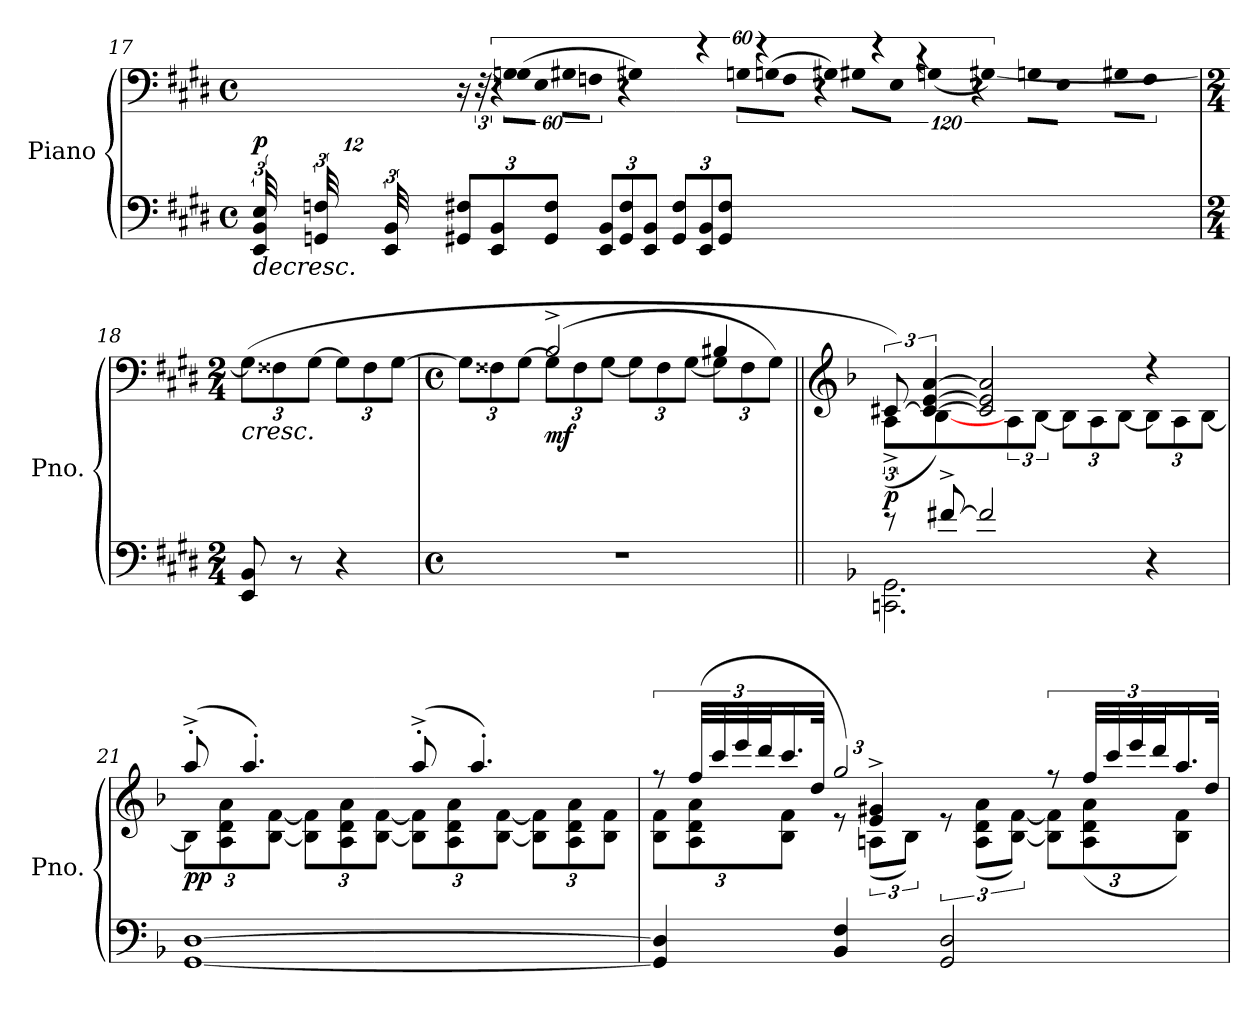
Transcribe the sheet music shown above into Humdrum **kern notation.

**kern	**kern	**dynam
*part1	*part1	*part1
*staff2	*staff1	*staff1/2
*I"Piano	*	*
*I'Pno.	*	*
!!LO:LB:g=z
*clefF4	*clefF4	*
*k[f#c#g#d#]	*k[f#c#g#d#]	*
*M4/4	*M4/4	*
*met(c)	*met(c)	*
=17	=17	=17
!	!	!LO:HP:b=2
*^	*^	*
!	!	!	!	!LO:DY:n=1:b
48EE/ 48BB/ 48E/LLL	4ryy	48ryy	4ryy	> p
16ryy	.	48E\	.	.
.	.	48G#X\	.	.
.	.	48E\JJJ	.	.
48GGn/ 48Fn/LLL	.	48ryy	.	.
16ryy	.	48Fn\	.	.
.	.	48Gn\	.	.
.	.	48F\JJJ	.	.
48EE/ 48BB/LLL	.	48ryy	.	.
2ryy	.	48E\	.	.
.	.	48G#X\	.	.
.	.	48E\JJJ	.	.
*	*Xbrackettup	*	*	*
.	12GG#/ 12F#/L	16r	12ryy	.
.	.	48r	.	.
!	!	!LO:N:vis=16	!LO:N:vis=16	!
.	12EE/ 12BB/	1920%53r	1920%53ryy	.
!	!	!LO:N:vis=8	!LO:N:vis=16	!
.	.	(>1920%107Gn/	1920%53G\LL	.
!	!	!	!LO:N:vis=16	!
.	.	.	1920%53E\JJ	.
!	!	!	!LO:N:vis=16	!
.	.	.	1920%53ryy	.
!	!	!LO:N:vis=16	!	!
.	12GG#/ 12F#/J	1920%53r	.	.
!	!	!	!LO:N:vis=16	!
.	.	.	1920%53G#\LL	.
!	!	!LO:N:vis=8	!	!
.	.	1920%107G#X/)	.	.
!	!	!	!LO:N:vis=16	!
.	.	.	1920%53Fn\JJ	.
.	.	.	960ryy	.
.	12EE/ 12BB/L	12r	960%79ryy	.
!	!	!	!LO:N:vis=16	!
.	.	.	1920%53ryy	.
!	!	!LO:N:vis=16	!	!
.	12GG#/ 12F#/	1920%53r	.	.
!	!	!	!LO:N:vis=16	!
.	.	.	1920%53G\LL	.
!	!	!LO:N:vis=8	!	!
.	.	(>1920%107Gn/	.	.
!	!	!	!LO:N:vis=16	!
.	.	.	1920%53F\JJ	.
!	!	!	!LO:N:vis=16	!
.	.	.	1920%53ryy	.
!	!	!LO:N:vis=16	!	!
.	12EE/ 12BB/J	1920%53r	.	.
4ryy	.	.	.	.
!	!	!	!LO:N:vis=16	!
.	.	.	1920%53G#\LL	.
!	!	!LO:N:vis=8	!	!
.	.	1920%107G#X/)	.	.
!	!	!	!LO:N:vis=16	!
.	.	.	1920%53E\JJ	.
.	.	.	12ryy	.
.	12GG#/ 12F#/L	12r	.	.
.	.	.	960ryy	.
.	.	.	640%17ryy	.
!	!	!LO:N:vis=16	!	!
.	12EE/ 12BB/	1920%53r	.	.
!	!	!	!LO:N:vis=16	!
.	.	.	1920%53G\LL	.
!	!	!LO:N:vis=8	!	!
.	.	(>1920%107Gn/	.	.
!	!	!	!LO:N:vis=16	!
.	.	.	1920%53E\JJ	.
!	!	!	!LO:N:vis=16	!
.	.	.	1920%53ryy	.
!	!	!LO:N:vis=16	!	!
.	12GG#/ 12F#/J	1920%53r	.	.
16ryy	.	.	.	.
!	!	!	!LO:N:vis=16	!
.	.	.	1920%53G#\LL	.
!	!	!LO:N:vis=8	!	!
.	.	[1920%107G#X/)	.	.
!	!	!	!LO:N:vis=16	!
.	.	.	1920%53F\JJ	.
.	.	.	320ryy	.
*v	*v	*	*	*
*	*v	*v	*
!!LO:LB:g=z
=18	=18	=18
*M2/4	*M2/4	*
*	*Xbrackettup	*
*	*^	*
!	!	!	!LO:HP:b
*	*v	*v	*
8EE/ 8BB/	(<12G#\L]	<
.	12F##X\	.
8r	.	.
.	[12G#\J	.
4r	12G#\L]	.
.	12F##\	.
.	[12G#\J	.
=19	=19	=19
*M4/4	*M4/4	*
*met(c)	*met(c)	*
*	*^	*
1r	12G#\L]	4ryy	.
.	12F##X\	.	.
.	[12G#\J	.	.
!	!	!	!LO:DY:n=1:b
.	(>2B^/	12G#\L]	] mf
.	.	12F##\	.
.	.	[12G#\J	.
.	.	12G#\L]	.
.	.	12F##\	.
.	.	[12G#\J	.
.	4B#X/	12G#\L]	.
.	.	12F##\	.
.	.	12G#\J)	.
*	*v	*v	*
.	.	[
!!LO:LB:g=z
=20||	=20||	=20||
*	*clefG2	*
*k[b-]	*k[b-]	*
*^	*	*
*	*	*brackettup	*
*	*	*^	*
!	!	!	!	!LO:DY:b
8r	2.CCn\ 2.GG\	[12c#X/)	(<12A^\	p
.	.	6c#/_ [6e/ [6a/	[4B-\)	.
[8f#X^/	.	.	.	.
2f#/]	.	2c#/] 2e/] 2a/]	.	.
.	.	.	12A\	.
.	.	.	[12B-\J	.
*	*	*	*Xbrackettup	*
.	.	.	12B-\L]	.
.	.	.	12A\	.
.	.	.	[12B-\J	.
4r	4ryy	4r	12B-\L]	.
.	.	.	12A\	.
.	.	.	[12B-\J	.
*v	*v	*	*	*
=21	=21	=21	=21
!	!	!	!LO:DY:b
[1GG [1D	(>8aa'^/	12B-\L]	pp
.	.	12A\ 12d\ 12a\	.
.	4.aa'/)	.	.
.	.	[12B-\ [12f\J	.
.	.	12B-\] 12f\]L	.
.	.	12A\ 12d\ 12a\	.
.	.	[12B-\ [12f\J	.
.	(>8aa'^/	12B-\] 12f\]L	.
.	.	12A\ 12d\ 12a\	.
.	4.aa'/)	.	.
.	.	[12B-\ [12f\J	.
.	.	12B-\] 12f\]L	.
.	.	12A\ 12d\ 12a\	.
.	.	12B-\ 12f\J	.
!!LO:PB:g=z
=22	=22	=22	=22
*	*brackettup	*Xbrackettup	*
*	*	*^	*
4GG/] 4D/]	12r	12B-\ 12f\L	4ryy	.
.	(>48ff/LLL	12A\ 12d\ 12a\	.	.
.	48ccc/	.	.	.
.	48eee/	.	.	.
.	48ddd/J	.	.	.
.	24.ccc/	12B-\ 12f\J	.	.
.	48dd/JJk	.	.	.
*	*	*brackettup	*	*
4BB-/ 4F/	2gg/)	12ryy	12re	.
.	.	(<12An\L	6e/^ 6g#X/^	.
.	.	12B-\J)	.	.
2GG/ 2D/	.	12r	2ryy	.
.	.	(>12A\ 12d\ 12a\L	.	.
.	.	[12B-\ [12f\J)	.	.
*	*	*Xbrackettup	*	*
.	12r	12B-\] 12f\]L	.	.
.	48ff/LLL	(>12A\ 12d\ 12a\	.	.
.	48ccc/	.	.	.
.	48eee/	.	.	.
.	48ddd/J	.	.	.
.	24.aa/	12B-\ 12f\J)	.	.
.	48dd/JJk	.	.	.
*	*v	*v	*v	*
=	=	=
*-	*-	*-
